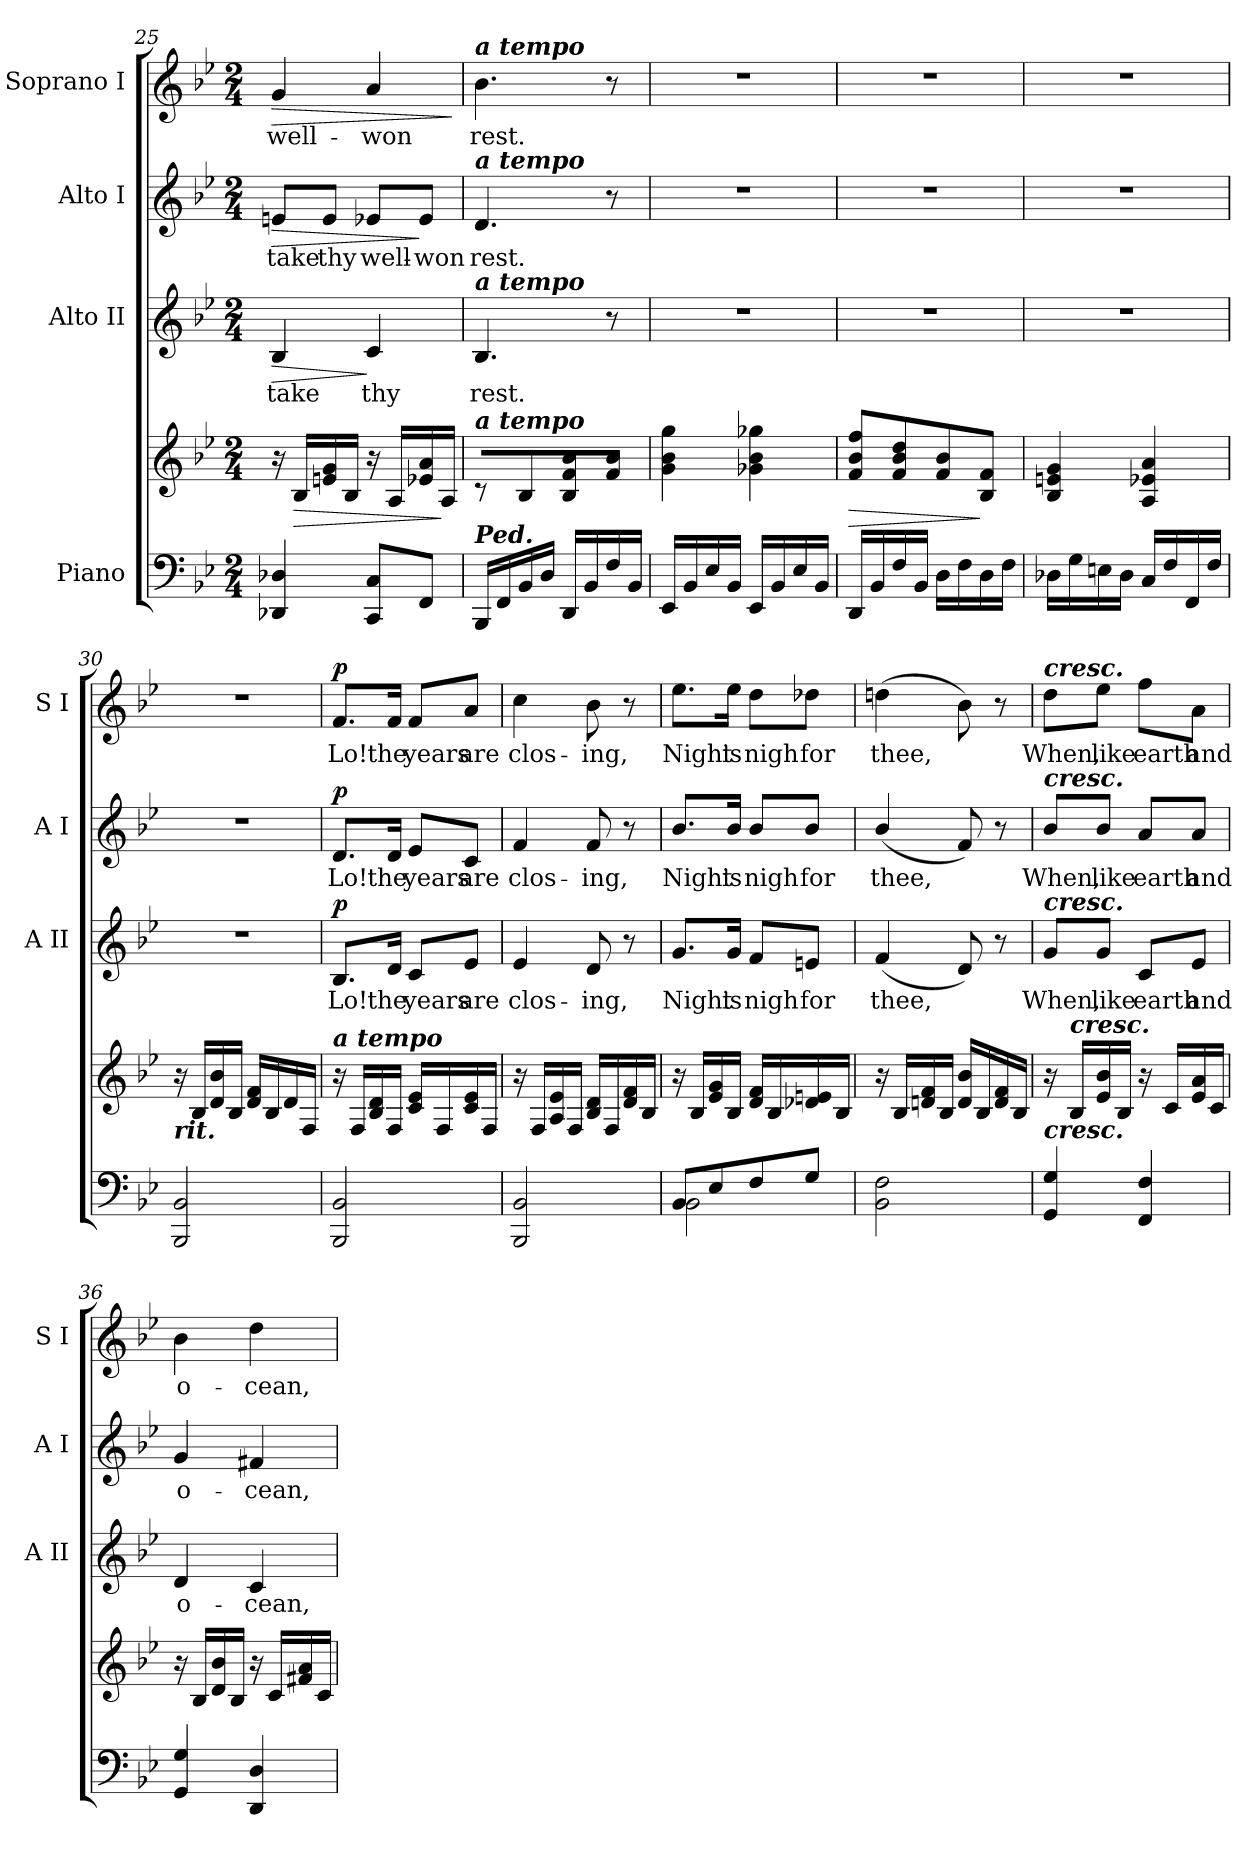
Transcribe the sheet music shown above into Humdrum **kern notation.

**kern	**kern	**dynam	**kern	**text	**dynam	**kern	**text	**dynam	**kern	**text	**dynam
*part4	*part4	*part4	*part3	*part3	*part3	*part2	*part2	*part2	*part1	*part1	*part1
*staff5	*staff4	*staff4/5	*staff3	*staff3	*staff3	*staff2	*staff2	*staff2	*staff1	*staff1	*staff1
*I"Piano	*	*	*I"Alto II	*	*	*I"Alto I	*	*	*I"Soprano I	*	*
*	*	*	*I'A II	*	*	*I'A I	*	*	*I'S I	*	*
!!LO:LB:g=z
*clefF4	*clefG2	*	*clefG2	*	*	*clefG2	*	*	*clefG2	*	*
*k[b-e-]	*k[b-e-]	*	*k[b-e-]	*	*	*k[b-e-]	*	*	*k[b-e-]	*	*
*B-:	*B-:	*	*B-:	*	*	*B-:	*	*	*B-:	*	*
*M2/4	*M2/4	*	*M2/4	*	*	*M2/4	*	*	*M2/4	*	*
=25	=25	=25	=25	=25	=25	=25	=25	=25	=25	=25	=25
!	!	!	!	!LO:LY:b	!LO:HP:b	!	!LO:LY:b	!LO:HP:b	!	!LO:LY:b	!LO:HP:b
4DD-X 4D-X	16r	.	4B-	take	>	8en/L	take	>	4g	well-	>
!	!	!LO:HP:b	!	!	!	!	!	!	!	!	!
.	16B-LL	>	.	.	.	.	.	.	.	.	.
!	!	!	!	!	!	!	!LO:LY:b	!	!	!	!
.	16en 16g	.	.	.	.	8e/J	thy	.	.	.	.
.	16B-JJ	.	.	.	.	.	.	.	.	.	.
!	!	!	!	!LO:LY:b	!	!	!LO:LY:b	!	!	!LO:LY:b	!
8CC 8CL	16r	.	4c	thy	]	8e-X/L	well-	.	4a	-won	.
.	16ALL	.	.	.	.	.	.	.	.	.	.
!	!	!	!	!	!	!	!LO:LY:b	!	!	!	!
8FFJ	16e-X 16a	.	.	.	.	8e-/J	-won	]	.	.	.
.	16AJJ	]	.	.	.	.	.	.	.	.	.
.	.	.	.	.	.	.	.	.	.	.	]
=26	=26	=26	=26	=26	=26	=26	=26	=26	=26	=26	=26
!	!	!	!	!	!	!	!	!	!LO:TX:a:Bi:t=a tempo	!	!
!	!	!	!	!	!	!LO:TX:a:Bi:t=a tempo	!	!	!	!	!
!	!	!	!LO:TX:a:Bi:t=a tempo	!	!	!	!	!	!	!	!
!	!LO:TX:a:Bi:t=a tempo	!	!	!	!	!	!	!	!	!	!
!LO:TX:a:Bi:t=Ped.	!	!	!	!	!	!	!	!	!	!	!
!	!	!	!	!LO:LY:b	!	!	!LO:LY:b	!	!	!LO:LY:b	!
16BBB-LL	8r	.	4.B-	rest.	.	4.d	rest.	.	4.b-	rest.	.
16FF	.	.	.	.	.	.	.	.	.	.	.
16BB-	8B-	.	.	.	.	.	.	.	.	.	.
16DJJ	.	.	.	.	.	.	.	.	.	.	.
16DDLL	8B- 8f 8b-	.	.	.	.	.	.	.	.	.	.
16BB-	.	.	.	.	.	.	.	.	.	.	.
16F	8f 8b-J	.	8r	.	.	8r	.	.	8r	.	.
16BB-JJ	.	.	.	.	.	.	.	.	.	.	.
=27	=27	=27	=27	=27	=27	=27	=27	=27	=27	=27	=27
!	!	!LO:DY:a=2	!LO:N:vis=1	!	!	!LO:N:vis=1	!	!	!LO:N:vis=1	!	!
!	!	!LO:DY:n=1:b	!	!	!	!	!	!	!	!	!
16EE-LL	4g 4b- 4gg	mf mf	2r	.	.	2r	.	.	2r	.	.
16BB-	.	.	.	.	.	.	.	.	.	.	.
16E-	.	.	.	.	.	.	.	.	.	.	.
16BB-JJ	.	.	.	.	.	.	.	.	.	.	.
16EE-LL	4g-X 4b- 4gg-X	.	.	.	.	.	.	.	.	.	.
16BB-	.	.	.	.	.	.	.	.	.	.	.
16E-	.	.	.	.	.	.	.	.	.	.	.
16BB-JJ	.	.	.	.	.	.	.	.	.	.	.
=28	=28	=28	=28	=28	=28	=28	=28	=28	=28	=28	=28
!	!	!LO:HP:b	!LO:N:vis=1	!	!	!LO:N:vis=1	!	!	!LO:N:vis=1	!	!
16DDLL	8f 8b- 8ffL	>	2r	.	.	2r	.	.	2r	.	.
16BB-	.	.	.	.	.	.	.	.	.	.	.
16F	8f 8b- 8dd	.	.	.	.	.	.	.	.	.	.
16BB-JJ	.	.	.	.	.	.	.	.	.	.	.
16DLL	8f 8b-	.	.	.	.	.	.	.	.	.	.
16F	.	.	.	.	.	.	.	.	.	.	.
16D	8B- 8fJ	]	.	.	.	.	.	.	.	.	.
16FJJ	.	.	.	.	.	.	.	.	.	.	.
=29	=29	=29	=29	=29	=29	=29	=29	=29	=29	=29	=29
!	!	!	!LO:N:vis=1	!	!	!LO:N:vis=1	!	!	!LO:N:vis=1	!	!
16D-XLL	4B- 4en 4g	.	2r	.	.	2r	.	.	2r	.	.
16G	.	.	.	.	.	.	.	.	.	.	.
16En	.	.	.	.	.	.	.	.	.	.	.
16D-JJ	.	.	.	.	.	.	.	.	.	.	.
16CLL	4A 4e-X 4a	.	.	.	.	.	.	.	.	.	.
16F	.	.	.	.	.	.	.	.	.	.	.
16FF	.	.	.	.	.	.	.	.	.	.	.
16FJJ	.	.	.	.	.	.	.	.	.	.	.
=30	=30	=30	=30	=30	=30	=30	=30	=30	=30	=30	=30
!	!LO:TX:b:Bi:t=rit.	!	!	!	!	!	!	!	!	!	!
!	!	!	!LO:N:vis=1	!	!	!LO:N:vis=1	!	!	!LO:N:vis=1	!	!
2BBB- 2BB-	16r	.	2r	.	.	2r	.	.	2r	.	.
.	16B-LL	.	.	.	.	.	.	.	.	.	.
.	16d 16b-	.	.	.	.	.	.	.	.	.	.
.	16B-JJ	.	.	.	.	.	.	.	.	.	.
.	16d 16fLL	.	.	.	.	.	.	.	.	.	.
.	16B-	.	.	.	.	.	.	.	.	.	.
.	16d	.	.	.	.	.	.	.	.	.	.
.	16FJJ	.	.	.	.	.	.	.	.	.	.
=31	=31	=31	=31	=31	=31	=31	=31	=31	=31	=31	=31
!	!LO:TX:a:Bi:t=a tempo	!	!	!	!	!	!	!	!	!	!
!	!	!	!	!LO:LY:b	!LO:DY:b	!	!LO:LY:b	!LO:DY:b	!	!LO:LY:b	!LO:DY:b
2BBB- 2BB-	16r	.	8.B-/L	Lo!	p	8.d/L	Lo!	p	8.f/L	Lo!	p
.	16FLL	.	.	.	.	.	.	.	.	.	.
.	16B- 16d	.	.	.	.	.	.	.	.	.	.
!	!	!	!	!LO:LY:b	!	!	!LO:LY:b	!	!	!LO:LY:b	!
.	16FJJ	.	16d/Jk	the	.	16d/Jk	the	.	16f/Jk	the	.
!	!	!	!	!LO:LY:b	!	!	!LO:LY:b	!	!	!LO:LY:b	!
.	16c 16e-LL	.	8c/L	years	.	8e-/L	years	.	8f/L	years	.
.	16F	.	.	.	.	.	.	.	.	.	.
!	!	!	!	!LO:LY:b	!	!	!LO:LY:b	!	!	!LO:LY:b	!
.	16c 16e-	.	8e-/J	are	.	8c/J	are	.	8a/J	are	.
.	16FJJ	.	.	.	.	.	.	.	.	.	.
!!LO:LB:g=z
=32	=32	=32	=32	=32	=32	=32	=32	=32	=32	=32	=32
*^	*	*	*	*	*	*	*	*	*	*	*
!	!LO:N:vis=1	!	!	!	!LO:LY:b	!	!	!LO:LY:b	!	!	!LO:LY:b	!
2BBB- 2BB-	2ryy	16r	.	4e-	clos-	.	4f	clos-	.	4cc	clos-	.
.	.	16FLL	.	.	.	.	.	.	.	.	.	.
.	.	16A 16e-	.	.	.	.	.	.	.	.	.	.
.	.	16FJJ	.	.	.	.	.	.	.	.	.	.
!	!	!	!	!	!LO:LY:b	!	!	!LO:LY:b	!	!	!LO:LY:b	!
.	.	16B- 16dLL	.	8d	-ing,	.	8f	-ing,	.	8b-	-ing,	.
.	.	16F	.	.	.	.	.	.	.	.	.	.
.	.	16d 16f	.	8r	.	.	8r	.	.	8r	.	.
.	.	16B-JJ	.	.	.	.	.	.	.	.	.	.
=33	=33	=33	=33	=33	=33	=33	=33	=33	=33	=33	=33	=33
!	!	!	!	!	!LO:LY:b	!	!	!LO:LY:b	!	!	!LO:LY:b	!
8BB-/L	2BB-\	16r	.	8.g/L	Night	.	8.b-/L	Night	.	8.ee-\L	Night	.
.	.	16B-LL	.	.	.	.	.	.	.	.	.	.
8E-/	.	16e- 16g	.	.	.	.	.	.	.	.	.	.
!	!	!	!	!	!LO:LY:b	!	!	!LO:LY:b	!	!	!LO:LY:b	!
.	.	16B-JJ	.	16g/Jk	is	.	16b-/Jk	is	.	16ee-\Jk	is	.
!	!	!	!	!	!LO:LY:b	!	!	!LO:LY:b	!	!	!LO:LY:b	!
8F/	.	16d 16fLL	.	8f/L	nigh	.	8b-/L	nigh	.	8dd\L	nigh	.
.	.	16B-	.	.	.	.	.	.	.	.	.	.
!	!	!	!	!	!LO:LY:b	!	!	!LO:LY:b	!	!	!LO:LY:b	!
8G/J	.	16d-X 16en	.	8en/J	for	.	8b-/J	for	.	8dd-X\J	for	.
.	.	16B-JJ	.	.	.	.	.	.	.	.	.	.
=34	=34	=34	=34	=34	=34	=34	=34	=34	=34	=34	=34	=34
!LO:N:vis=1	!	!	!	!	!LO:LY:b	!	!	!LO:LY:b	!	!	!LO:LY:b	!
2ryy	2BB- 2F	16r	.	(<4f/	thee,	.	(<4b-/	thee,	.	(>4ddn	thee,	.
.	.	16B-LL	.	.	.	.	.	.	.	.	.	.
.	.	16dn 16f	.	.	.	.	.	.	.	.	.	.
.	.	16B-JJ	.	.	.	.	.	.	.	.	.	.
.	.	16d 16b-LL	.	8d)	.	.	8f)	.	.	8b-)	.	.
.	.	16B-	.	.	.	.	.	.	.	.	.	.
.	.	16d 16f	.	8r	.	.	8r	.	.	8r	.	.
.	.	16B-JJ	.	.	.	.	.	.	.	.	.	.
=35	=35	=35	=35	=35	=35	=35	=35	=35	=35	=35	=35	=35
!	!	!	!	!	!	!	!	!	!	!LO:TX:a:Bi:t=cresc.	!	!
!	!	!	!	!	!	!	!LO:TX:a:Bi:t=cresc.	!	!	!	!	!
!	!	!	!	!LO:TX:a:Bi:t=cresc.	!	!	!	!	!	!	!	!
!LO:TX:a:Bi:t=cresc.	!	!	!	!	!	!	!	!	!	!	!	!
!	!LO:N:vis=1	!	!	!	!LO:LY:b	!	!	!LO:LY:b	!	!	!LO:LY:b	!
4GG 4G	2ryy	16r	.	8g/L	When,	.	8b-/L	When,	.	8dd\L	When,	.
!	!	!LO:TX:a:Bi:t=cresc.	!	!	!	!	!	!	!	!	!	!
.	.	16B-LL	.	.	.	.	.	.	.	.	.	.
!	!	!	!	!	!LO:LY:b	!	!	!LO:LY:b	!	!	!LO:LY:b	!
.	.	16e- 16b-	.	8g/J	like	.	8b-/J	like	.	8ee-\J	like	.
.	.	16B-JJ	.	.	.	.	.	.	.	.	.	.
!	!	!	!	!	!LO:LY:b	!	!	!LO:LY:b	!	!	!LO:LY:b	!
4FF 4F	.	16r	.	8c/L	earth	.	8a/L	earth	.	8ff\L	earth	.
.	.	16cLL	.	.	.	.	.	.	.	.	.	.
!	!	!	!	!	!LO:LY:b	!	!	!LO:LY:b	!	!	!LO:LY:b	!
.	.	16e- 16a	.	8e-/J	and	.	8a/J	and	.	8a\J	and	.
.	.	16cJJ	.	.	.	.	.	.	.	.	.	.
=36	=36	=36	=36	=36	=36	=36	=36	=36	=36	=36	=36	=36
!	!LO:N:vis=1	!	!	!	!LO:LY:b	!	!	!LO:LY:b	!	!	!LO:LY:b	!
4GG 4G	2ryy	16r	.	4d	o-	.	4g	o-	.	4b-	o-	.
.	.	16B-LL	.	.	.	.	.	.	.	.	.	.
.	.	16d 16b-	.	.	.	.	.	.	.	.	.	.
.	.	16B-JJ	.	.	.	.	.	.	.	.	.	.
!	!	!	!	!	!LO:LY:b	!	!	!LO:LY:b	!	!	!LO:LY:b	!
4DD 4D	.	16r	.	4c	-cean,	.	4f#X	-cean,	.	4dd	-cean,	.
.	.	16cLL	.	.	.	.	.	.	.	.	.	.
.	.	16f#X 16a	.	.	.	.	.	.	.	.	.	.
.	.	16cJJ	.	.	.	.	.	.	.	.	.	.
*v	*v	*	*	*	*	*	*	*	*	*	*	*
=	=	=	=	=	=	=	=	=	=	=	=
*-	*-	*-	*-	*-	*-	*-	*-	*-	*-	*-	*-
